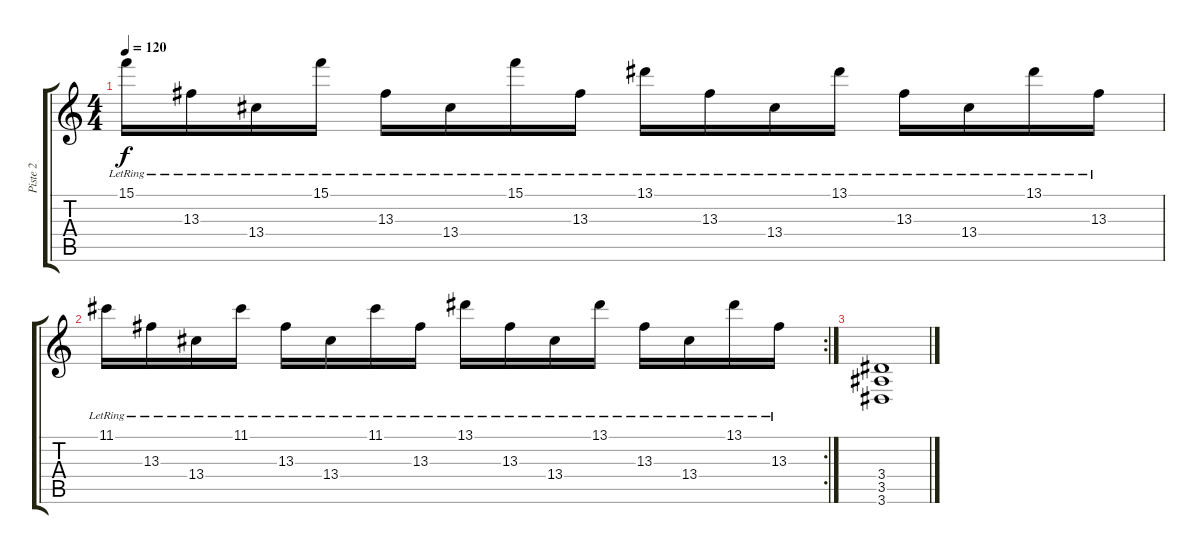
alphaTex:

\track ("Piste 2" "Piste 2") {instrument distortionguitar}
\staff {score tabs}
\tuning (D4 A3 F3 C3 G2 C2) {hide}
\ts (4 4)
\tempo 120
\clef g2
\ks c
15.1{lr}.16{dy f} 13.3{lr}.16 13.4{lr}.16 15.1{lr}.16 13.3{lr}.16 13.4{lr}.16 15.1{lr}.16 13.3{lr}.16 13.1{lr}.16 13.3{lr}.16 13.4{lr}.16 13.1{lr}.16 13.3{lr}.16 13.4{lr}.16 13.1{lr}.16 13.3{lr}.16 |
\rc 2
11.1{lr}.16 13.3{lr}.16 13.4{lr}.16 11.1{lr}.16 13.3{lr}.16 13.4{lr}.16 11.1{lr}.16 13.3{lr}.16 13.1{lr}.16 13.3{lr}.16 13.4{lr}.16 13.1{lr}.16 13.3{lr}.16 13.4{lr}.16 13.1{lr}.16 13.3{lr}.16 |
(3.4 3.5 3.6).1{instrument distortionguitar}
